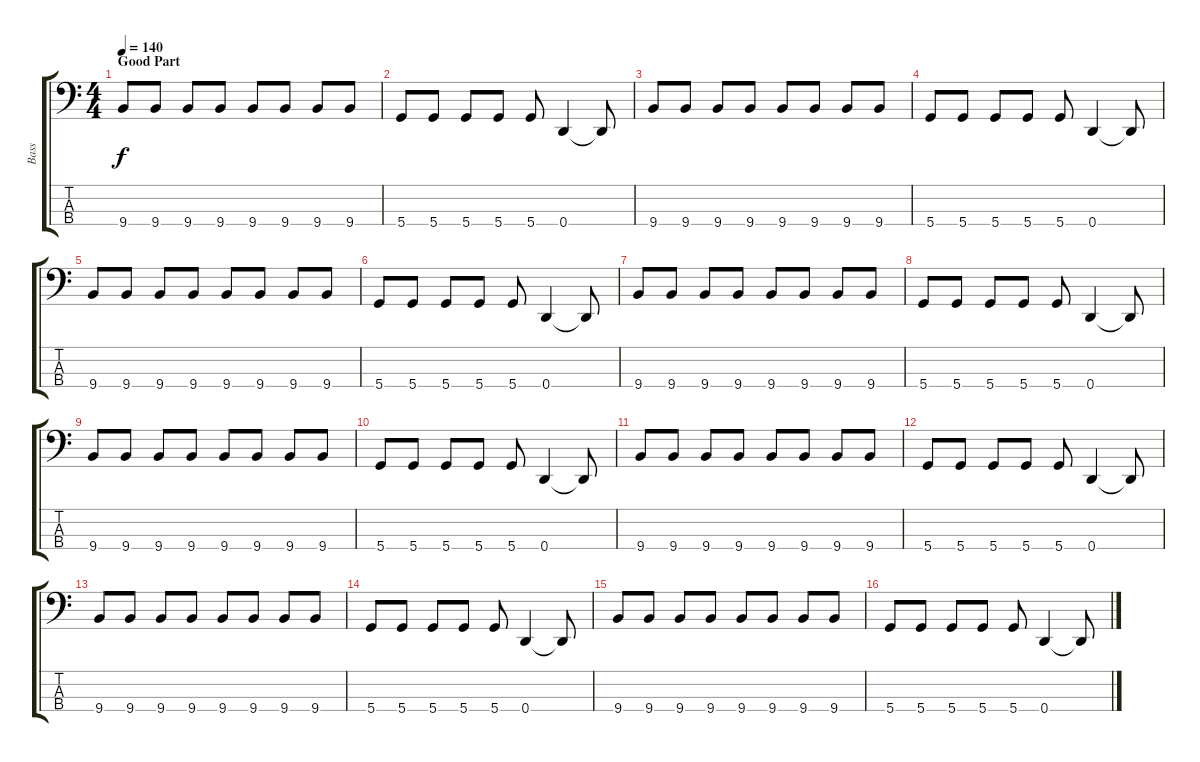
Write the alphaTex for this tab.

\track ("Bass" "Bass") {instrument electricbasspick}
\staff {score tabs}
\tuning (G2 D2 A1 D1) {hide}
\ts (4 4)
\section ("" "Good Part")
\tempo 140
\clef f4
\ks c
9.4.8{dy f} 9.4.8 9.4.8 9.4.8 9.4.8 9.4.8 9.4.8 9.4.8 |
5.4.8 5.4.8 5.4.8 5.4.8 5.4.8 0.4.4 0.4{t}.8 |
9.4.8 9.4.8 9.4.8 9.4.8 9.4.8 9.4.8 9.4.8 9.4.8 |
5.4.8 5.4.8 5.4.8 5.4.8 5.4.8 0.4.4 0.4{t}.8 |
9.4.8 9.4.8 9.4.8 9.4.8 9.4.8 9.4.8 9.4.8 9.4.8 |
5.4.8 5.4.8 5.4.8 5.4.8 5.4.8 0.4.4 0.4{t}.8 |
9.4.8 9.4.8 9.4.8 9.4.8 9.4.8 9.4.8 9.4.8 9.4.8 |
5.4.8 5.4.8 5.4.8 5.4.8 5.4.8 0.4.4 0.4{t}.8 |
9.4.8 9.4.8 9.4.8 9.4.8 9.4.8 9.4.8 9.4.8 9.4.8 |
5.4.8 5.4.8 5.4.8 5.4.8 5.4.8 0.4.4 0.4{t}.8 |
9.4.8 9.4.8 9.4.8 9.4.8 9.4.8 9.4.8 9.4.8 9.4.8 |
5.4.8 5.4.8 5.4.8 5.4.8 5.4.8 0.4.4 0.4{t}.8 |
9.4.8 9.4.8 9.4.8 9.4.8 9.4.8 9.4.8 9.4.8 9.4.8 |
5.4.8 5.4.8 5.4.8 5.4.8 5.4.8 0.4.4 0.4{t}.8 |
9.4.8 9.4.8 9.4.8 9.4.8 9.4.8 9.4.8 9.4.8 9.4.8 |
5.4.8 5.4.8 5.4.8 5.4.8 5.4.8 0.4.4 0.4{t}.8
